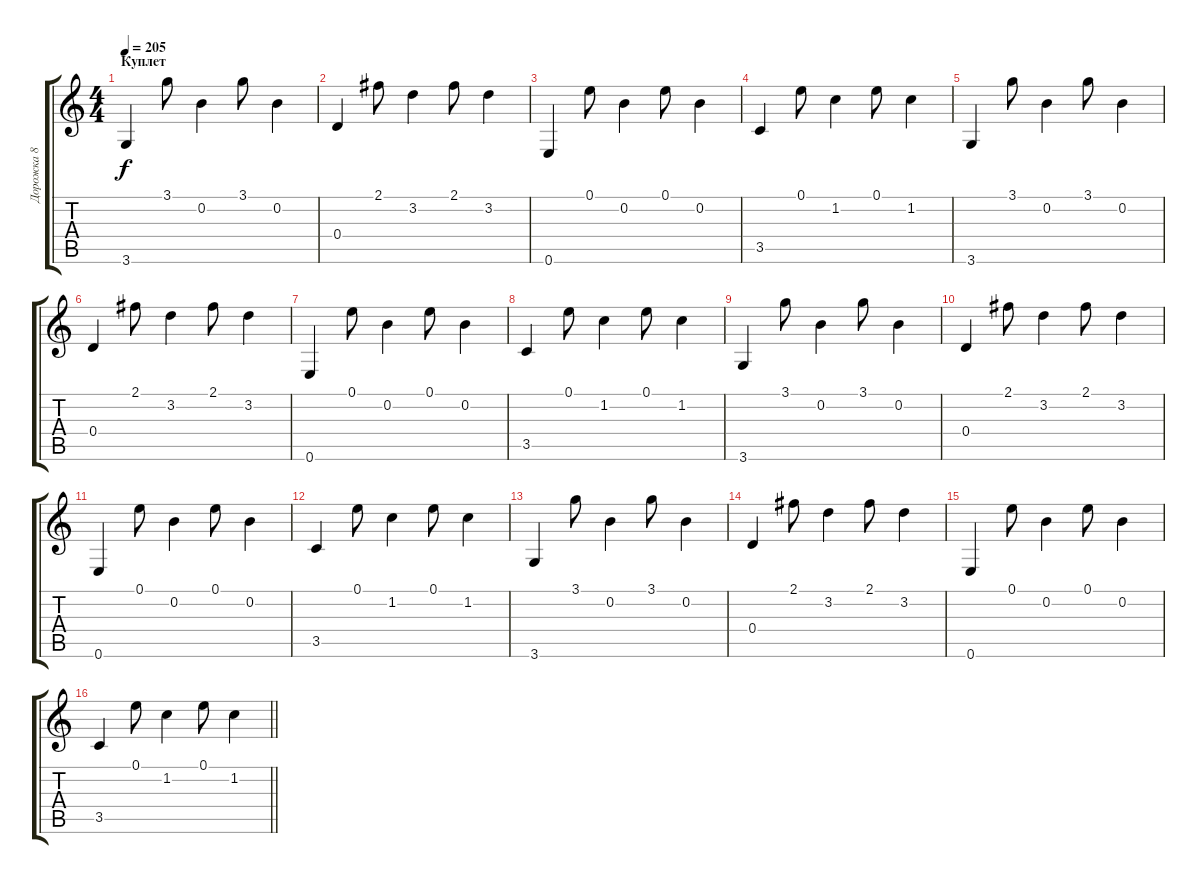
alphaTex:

\track ("Дорожка 8" "Дорожка 8") {instrument electricguitarclean}
\staff {score tabs}
\tuning (E4 B3 G3 D3 A2 E2) {hide}
\ts (4 4)
\section ("" "Куплет")
\tempo 205
\clef g2
\ks c
3.6.4{dy f} 3.1.8 0.2.4 3.1.8 0.2.4 |
0.4.4 2.1.8 3.2.4 2.1.8 3.2.4 |
0.6.4 0.1.8 0.2.4 0.1.8 0.2.4 |
3.5.4 0.1.8 1.2.4 0.1.8 1.2.4 |
3.6.4 3.1.8 0.2.4 3.1.8 0.2.4 |
0.4.4 2.1.8 3.2.4 2.1.8 3.2.4 |
0.6.4 0.1.8 0.2.4 0.1.8 0.2.4 |
3.5.4 0.1.8 1.2.4 0.1.8 1.2.4 |
3.6.4 3.1.8 0.2.4 3.1.8 0.2.4 |
0.4.4 2.1.8 3.2.4 2.1.8 3.2.4 |
0.6.4 0.1.8 0.2.4 0.1.8 0.2.4 |
3.5.4 0.1.8 1.2.4 0.1.8 1.2.4 |
3.6.4 3.1.8 0.2.4 3.1.8 0.2.4 |
0.4.4 2.1.8 3.2.4 2.1.8 3.2.4 |
0.6.4 0.1.8 0.2.4 0.1.8 0.2.4 |
\barLineRight lightlight
3.5.4 0.1.8 1.2.4 0.1.8 1.2.4
